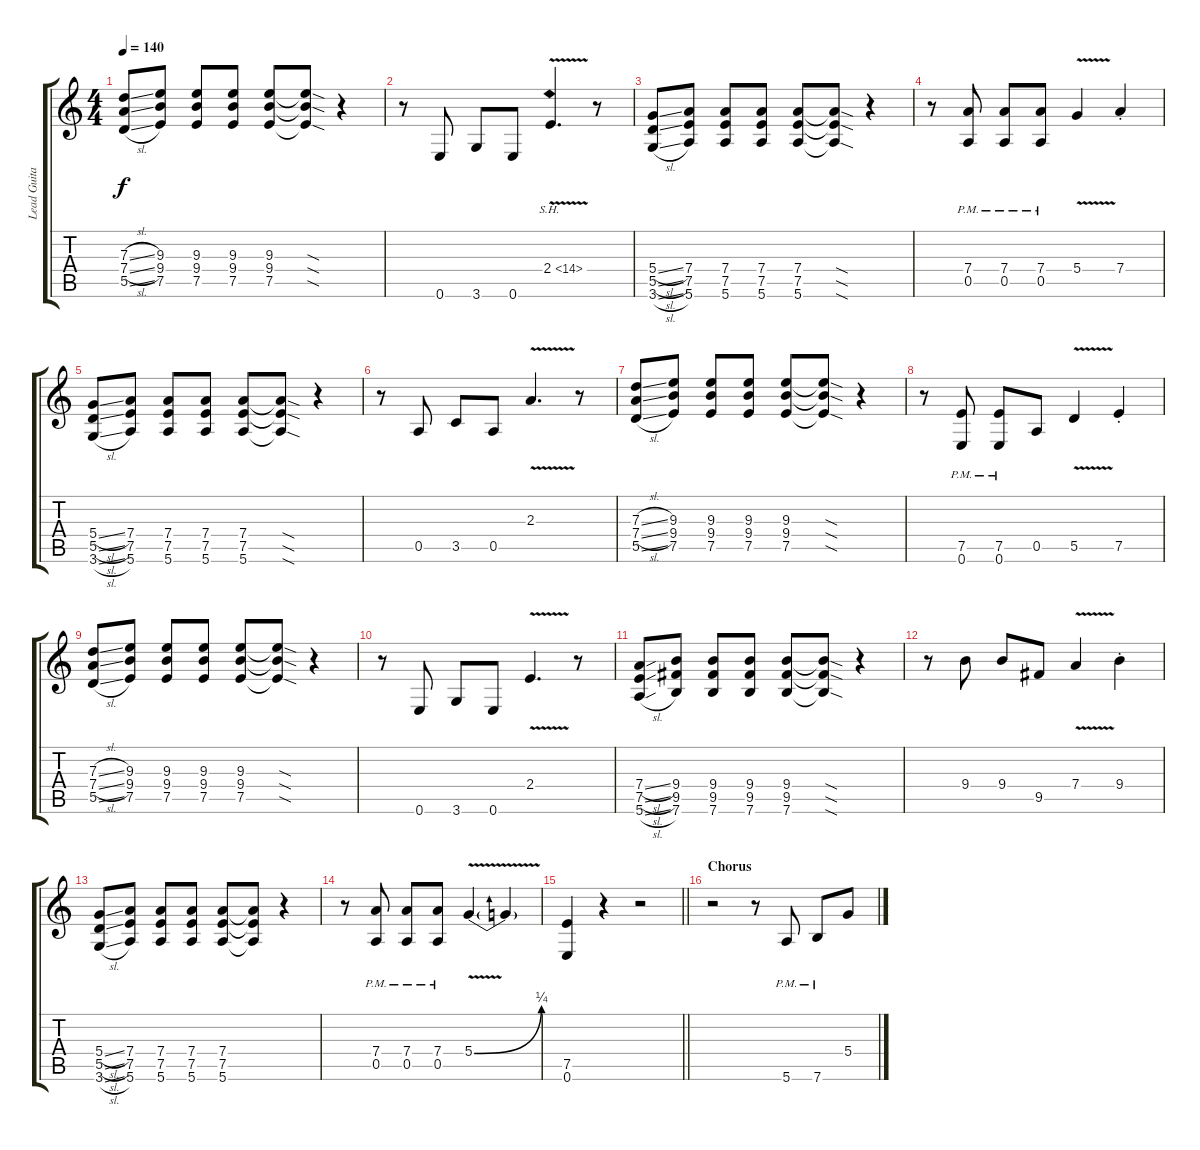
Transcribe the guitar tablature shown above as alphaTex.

\track ("Lead Guitar" "Lead Guita") {instrument overdrivenguitar}
\staff {score tabs}
\tuning (E4 B3 G3 D3 A2 E2) {hide}
\ts (4 4)
\tempo 140
\clef g2
\ks c
(7.3{sl} 7.4{sl} 5.5{sl}).8{dy f} (9.3 9.4 7.5).8 (9.3 9.4 7.5).8 (9.3 9.4 7.5).8 (9.3 9.4 7.5).8 (9.3{sod t} 9.4{sod t} 7.5{sod t}).8 r.4 |
r.8 0.6.8 3.6.8 0.6.8 2.4{sh 12 v}.4{d} r.8 |
(5.4{sl} 5.5{sl} 3.6{sl}).8 (7.4 7.5 5.6).8 (7.4 7.5 5.6).8 (7.4 7.5 5.6).8 (7.4 7.5 5.6).8 (7.4{sod t} 7.5{sod t} 5.6{sod t}).8 r.4 |
r.8 (7.4{pm} 0.5{pm}).8 (7.4{pm} 0.5{pm}).8 (7.4{pm} 0.5{pm}).8 5.4{v}.4 7.4{st}.4 |
(5.4{sl} 5.5{sl} 3.6{sl}).8 (7.4 7.5 5.6).8 (7.4 7.5 5.6).8 (7.4 7.5 5.6).8 (7.4 7.5 5.6).8 (7.4{sod t} 7.5{sod t} 5.6{sod t}).8 r.4 |
r.8 0.5.8 3.5.8 0.5.8 2.3{v}.4{d} r.8 |
(7.3{sl} 7.4{sl} 5.5{sl}).8 (9.3 9.4 7.5).8 (9.3 9.4 7.5).8 (9.3 9.4 7.5).8 (9.3 9.4 7.5).8 (9.3{sod t} 9.4{sod t} 7.5{sod t}).8 r.4 |
r.8 (7.5{pm} 0.6{pm}).8 (7.5{pm} 0.6{pm}).8 0.5.8 5.5{v}.4 7.5{st}.4 |
(7.3{sl} 7.4{sl} 5.5{sl}).8 (9.3 9.4 7.5).8 (9.3 9.4 7.5).8 (9.3 9.4 7.5).8 (9.3 9.4 7.5).8 (9.3{sod t} 9.4{sod t} 7.5{sod t}).8 r.4 |
r.8 0.6.8 3.6.8 0.6.8 2.4{v}.4{d} r.8 |
(7.4{sl} 7.5{sl} 5.6{sl}).8 (9.4 9.5 7.6).8 (9.4 9.5 7.6).8 (9.4 9.5 7.6).8 (9.4 9.5 7.6).8 (9.4{sod t} 9.5{sod t} 7.6{sod t}).8 r.4 |
r.8 9.4.8 9.4.8 9.5.8 7.4{v}.4 9.4{st}.4 |
(5.4{sl} 5.5{sl} 3.6{sl}).8 (7.4 7.5 5.6).8 (7.4 7.5 5.6).8 (7.4 7.5 5.6).8 (7.4 7.5 5.6).8 (7.4{t} 7.5{t} 5.6{t}).8 r.4 |
r.8 (7.4{pm} 0.5{pm}).8 (7.4{pm} 0.5{pm}).8 (7.4{pm} 0.5{pm}).8 5.4{be (bend 0 0 60 1) v}.4 5.4{t}.4 |
\barLineRight lightlight
(7.5 0.6).4 r.4 r.2 |
\section ("" "Chorus")
r.2 r.8 5.6{pm}.8 7.6{pm}.8 5.4.8
